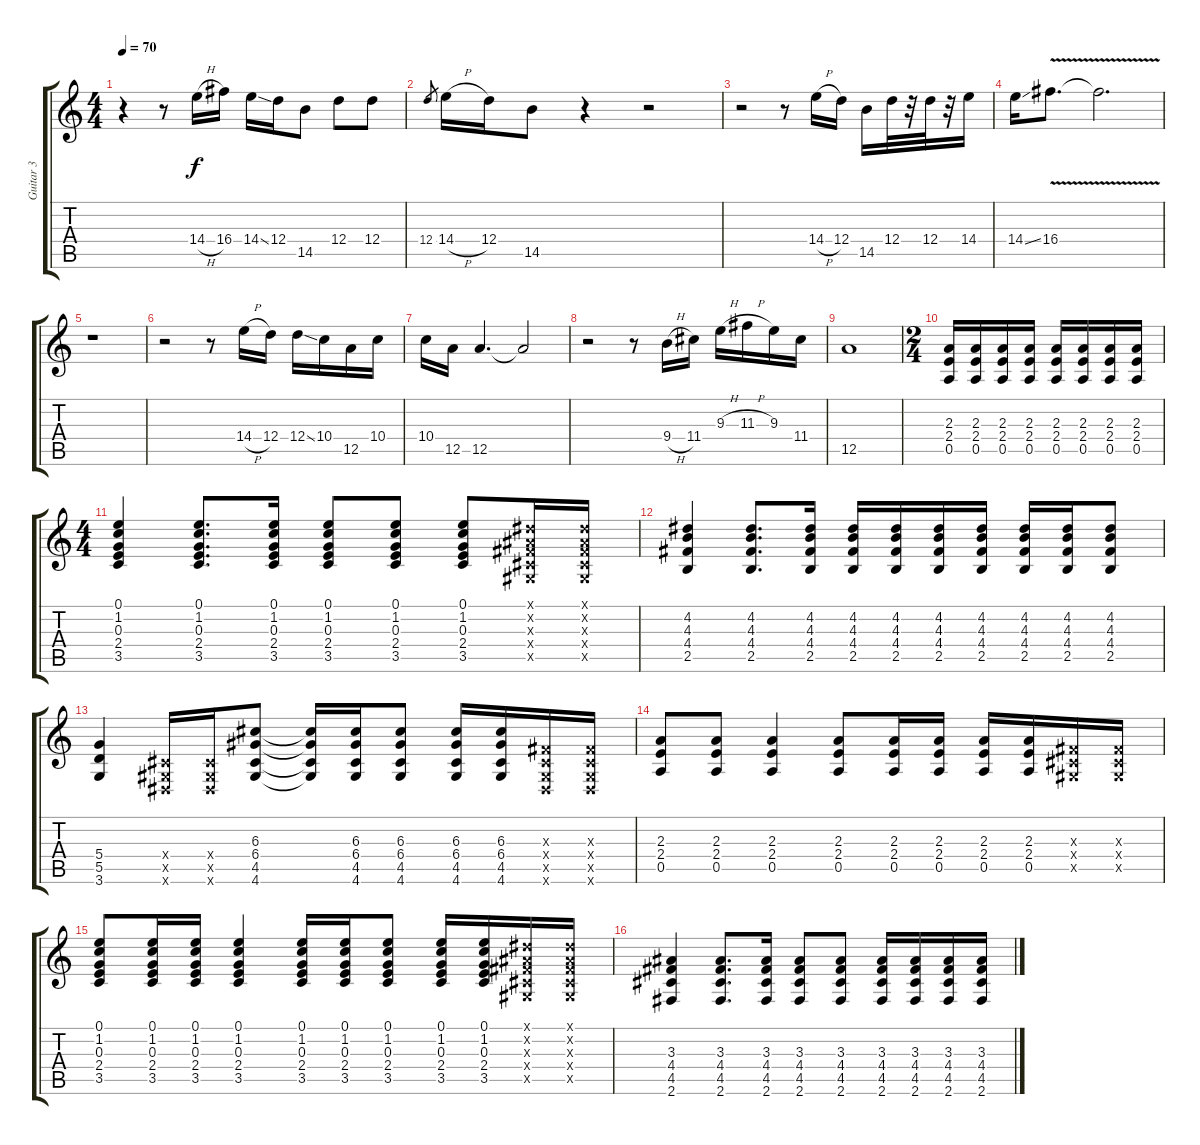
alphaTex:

\track ("Guitar 3" "Guitar 3") {instrument overdrivenguitar}
\staff {score tabs}
\tuning (E4 B3 G3 D3 A2 E2) {hide}
\ts (4 4)
\tempo 70
\clef g2
\ks c
r.4{dy f} r.8 14.4{h}.16{instrument electricguitarjazz} 16.4.16 14.4{ss}.16 12.4.16 14.5.8 12.4.8 12.4.8 |
12.4.8{gr} 14.4{h}.16 12.4.16 14.5.8 r.4 r.2 |
r.2 r.8 14.4{h}.16{instrument electricguitarjazz} 12.4.16 14.5.16 12.4.32 r.32 12.4.32 r.32 14.4.16 |
14.4{ss}.16 16.4{v}.8{d} 16.4{t}.2{d} |
r.1 |
r.2 r.8 14.4{h}.16{instrument electricguitarjazz} 12.4.16 12.4{ss}.16 10.4.16 12.5.16 10.4.16 |
10.4.16 12.5.16 12.5.4{d} 12.5{t}.2 |
r.2 r.8 9.4{h}.16{instrument electricguitarjazz} 11.4.16 9.3{h}.16 11.3{h}.16 9.3.16 11.4.16 |
12.5.1 |
\ts (2 4)
(2.3 2.4 0.5).16{instrument overdrivenguitar} (2.3 2.4 0.5).16 (2.3 2.4 0.5).16 (2.3 2.4 0.5).16 (2.3 2.4 0.5).16 (2.3 2.4 0.5).16 (2.3 2.4 0.5).16 (2.3 2.4 0.5).16 |
\ts (4 4)
(0.1 1.2 0.3 2.4 3.5).4 (0.1 1.2 0.3 2.4 3.5).8{d} (0.1 1.2 0.3 2.4 3.5).16 (0.1 1.2 0.3 2.4 3.5).8 (0.1 1.2 0.3 2.4 3.5).8 (0.1 1.2 0.3 2.4 3.5).8 (-1.1{x} -1.2{x} -1.3{x} -1.4{x} -1.5{x}).16 (-1.1{x} -1.2{x} -1.3{x} -1.4{x} -1.5{x}).16 |
(4.2 4.3 4.4 2.5).4 (4.2 4.3 4.4 2.5).8{d} (4.2 4.3 4.4 2.5).16 (4.2 4.3 4.4 2.5).16 (4.2 4.3 4.4 2.5).16 (4.2 4.3 4.4 2.5).16 (4.2 4.3 4.4 2.5).16 (4.2 4.3 4.4 2.5).16 (4.2 4.3 4.4 2.5).16 (4.2 4.3 4.4 2.5).8 |
(5.4 5.5 3.6).4 (-1.4{x} -1.5{x} -1.6{x}).16 (-1.4{x} -1.5{x} -1.6{x}).16 (6.3 6.4 4.5 4.6).8 (6.3{t} 6.4{t} 4.5{t} 4.6{t}).16 (6.3 6.4 4.5 4.6).16 (6.3 6.4 4.5 4.6).8 (6.3 6.4 4.5 4.6).16 (6.3 6.4 4.5 4.6).16 (-1.3{x} -1.4{x} -1.5{x} -1.6{x}).16 (-1.3{x} -1.4{x} -1.5{x} -1.6{x}).16 |
(2.3 2.4 0.5).8 (2.3 2.4 0.5).8 (2.3 2.4 0.5).4 (2.3 2.4 0.5).8 (2.3 2.4 0.5).16 (2.3 2.4 0.5).16 (2.3 2.4 0.5).16 (2.3 2.4 0.5).16 (-1.3{x} -1.4{x} -1.5{x}).16 (-1.3{x} -1.4{x} -1.5{x}).16 |
(0.1 1.2 0.3 2.4 3.5).8 (0.1 1.2 0.3 2.4 3.5).16 (0.1 1.2 0.3 2.4 3.5).16 (0.1 1.2 0.3 2.4 3.5).4 (0.1 1.2 0.3 2.4 3.5).16 (0.1 1.2 0.3 2.4 3.5).16 (0.1 1.2 0.3 2.4 3.5).8 (0.1 1.2 0.3 2.4 3.5).16 (0.1 1.2 0.3 2.4 3.5).16 (-1.1{x} -1.2{x} -1.3{x} -1.4{x} -1.5{x}).16 (-1.1{x} -1.2{x} -1.3{x} -1.4{x} -1.5{x}).16 |
(3.3 4.4 4.5 2.6).4 (3.3 4.4 4.5 2.6).8{d} (3.3 4.4 4.5 2.6).16 (3.3 4.4 4.5 2.6).8 (3.3 4.4 4.5 2.6).8 (3.3 4.4 4.5 2.6).16 (3.3 4.4 4.5 2.6).16 (3.3 4.4 4.5 2.6).16 (3.3 4.4 4.5 2.6).16
